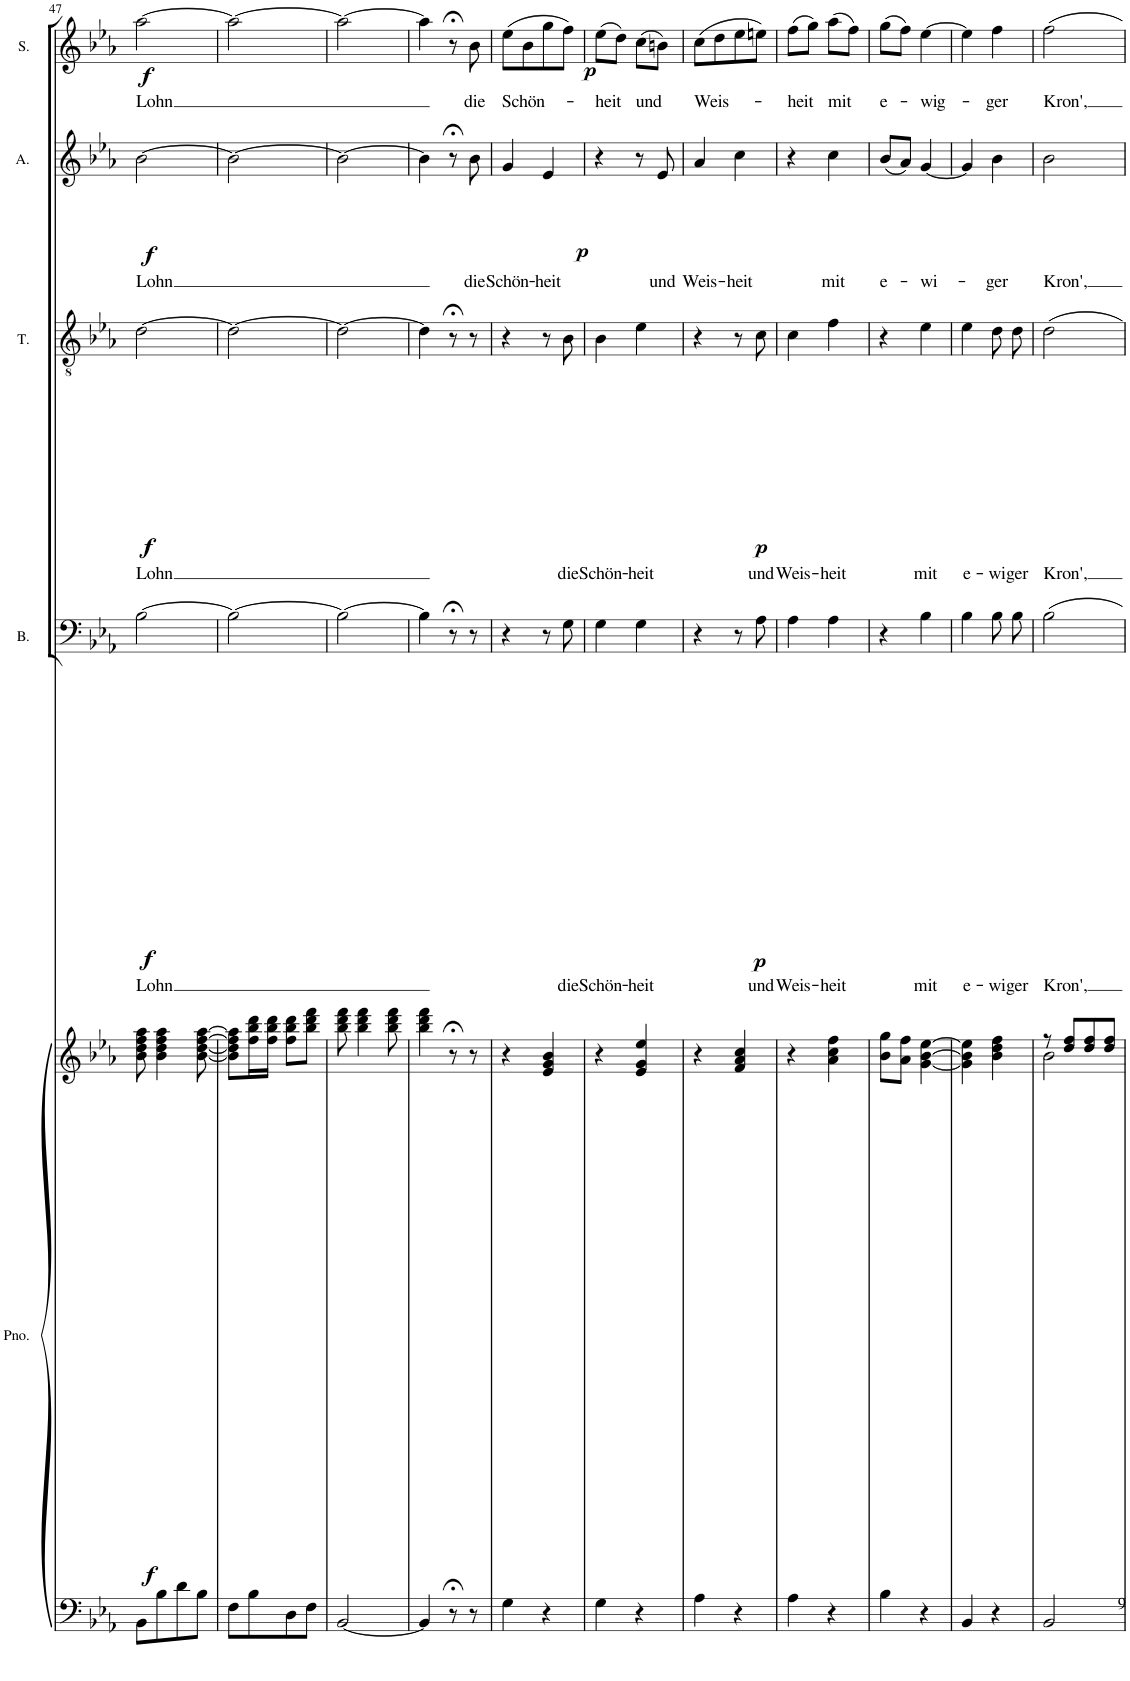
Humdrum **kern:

**kern	**kern	**dynam	**kern	**text	**dynam	**kern	**text	**dynam	**kern	**text	**dynam	**kern	**text	**dynam
*part5	*part5	*part5	*part4	*part4	*part4	*part3	*part3	*part3	*part2	*part2	*part2	*part1	*part1	*part1
*staff6	*staff5	*staff5/6	*staff4	*staff4	*staff4	*staff3	*staff3	*staff3	*staff2	*staff2	*staff2	*staff1	*staff1	*staff1
*I"Piano	*	*	*I"Bass	*	*	*I"Tenor	*	*	*I"Alto	*	*	*I"Soprano	*	*
*I'Pno.	*	*	*I'B.	*	*	*I'T.	*	*	*I'A.	*	*	*I'S.	*	*
!!LO:PB:g=z
*clefF4	*clefG2	*	*clefF4	*	*	*clefGv2	*	*	*clefG2	*	*	*clefG2	*	*
*k[b-e-a-]	*k[b-e-a-]	*	*k[b-e-a-]	*	*	*k[b-e-a-]	*	*	*k[b-e-a-]	*	*	*k[b-e-a-]	*	*
*M2/4	*M4/4	*	*M2/4	*	*	*M2/4	*	*	*M2/4	*	*	*M2/4	*	*
=47	=47	=47	=47	=47	=47	=47	=47	=47	=47	=47	=47	=47	=47	=47
!	!	!LO:DY:b	!	!LO:LY:b	!LO:DY:b	!	!LO:LY:b	!LO:DY:b	!	!LO:LY:b	!LO:DY:b	!	!LO:LY:b	!LO:DY:b
8BB-\L	8b-\ 8dd\ 8ff\ 8aa-\	f	[2B-\	Lohn	f	[2d\	Lohn	f	[2b-\	Lohn	f	[2aa-\	Lohn	f
8B-\	4b-\ 4dd\ 4ff\ 4aa-\	.	.	.	.	.	.	.	.	.	.	.	.	.
8d\	.	.	.	.	.	.	.	.	.	.	.	.	.	.
8B-\J	[8b-\ [8dd\ [8ff\ [8aa-\	.	.	.	.	.	.	.	.	.	.	.	.	.
=48	=48	=48	=48	=48	=48	=48	=48	=48	=48	=48	=48	=48	=48	=48
8F\L	8b-\] 8dd\] 8ff\] 8aa-\]L	.	2B-\_	.	.	2d\_	.	.	2b-\_	.	.	2aa-\_	.	.
8B-\	16ff\ 16bb-\ 16ddd\L	.	.	.	.	.	.	.	.	.	.	.	.	.
.	16ff\ 16bb-\ 16ddd\JJ	.	.	.	.	.	.	.	.	.	.	.	.	.
8D\	8ff\ 8bb-\ 8ddd\L	.	.	.	.	.	.	.	.	.	.	.	.	.
8F\J	8bb-\ 8ddd\ 8fff\J	.	.	.	.	.	.	.	.	.	.	.	.	.
=49	=49	=49	=49	=49	=49	=49	=49	=49	=49	=49	=49	=49	=49	=49
[2BB-/	8bb-\ 8ddd\ 8fff\	.	2B-\_	.	.	2d\_	.	.	2b-\_	.	.	2aa-\_	.	.
.	4bb-\ 4ddd\ 4fff\	.	.	.	.	.	.	.	.	.	.	.	.	.
.	8bb-\ 8ddd\ 8fff\	.	.	.	.	.	.	.	.	.	.	.	.	.
=50	=50	=50	=50	=50	=50	=50	=50	=50	=50	=50	=50	=50	=50	=50
4BB-/]	4bb-\ 4ddd\ 4fff\	.	4B-\]	.	.	4d\]	.	.	4b-\]	.	.	4aa-\]	.	.
8r;<	8r;<	.	8r;<	.	.	8r;<	.	.	8r;<	.	.	8r;<	.	.
!	!	!	!	!	!	!	!	!	!	!LO:LY:b	!LO:DY:b	!	!LO:LY:b	!LO:DY:b
8r	8r	.	8r	.	.	8r	.	.	8b-\	die	p	8b-\	die	p
=51	=51	=51	=51	=51	=51	=51	=51	=51	=51	=51	=51	=51	=51	=51
!	!	!LO:DY:b=2	!	!	!	!	!	!	!	!LO:LY:b	!	!	!LO:LY:b	!
4G\	4r	p	4r	.	.	4r	.	.	4g/	Schön-	.	(8ee-\L	Schön-	.
.	.	.	.	.	.	.	.	.	.	.	.	8b-\	.	.
!	!	!	!	!	!	!	!	!	!	!LO:LY:b	!	!	!	!
4r	4e-/ 4g/ 4b-/	.	8r	.	.	8r	.	.	4e-/	-heit	.	8gg\	.	.
!	!	!	!	!LO:LY:b	!LO:DY:b	!	!LO:LY:b	!LO:DY:b	!	!	!	!	!	!
.	.	.	8G\	die	p	8B-\	die	p	.	.	.	8ff\J)	.	.
=52	=52	=52	=52	=52	=52	=52	=52	=52	=52	=52	=52	=52	=52	=52
!	!	!	!	!LO:LY:b	!	!	!LO:LY:b	!	!	!	!	!	!LO:LY:b	!
4G\	4r	.	4G\	Schön-	.	4B-\	Schön-	.	4r	.	.	(8ee-\L	-heit	.
.	.	.	.	.	.	.	.	.	.	.	.	8dd\J)	.	.
!	!	!	!	!LO:LY:b	!	!	!LO:LY:b	!	!	!	!	!	!LO:LY:b	!
4r	4e-/ 4g/ 4ee-/	.	4G\	-heit	.	4e-\	-heit	.	8r	.	.	(8cc\L	und	.
!	!	!	!	!	!	!	!	!	!	!LO:LY:b	!	!	!	!
.	.	.	.	.	.	.	.	.	8e-/	und	.	8bn\J)	.	.
=53	=53	=53	=53	=53	=53	=53	=53	=53	=53	=53	=53	=53	=53	=53
!	!	!	!	!	!	!	!	!	!	!LO:LY:b	!	!	!LO:LY:b	!
4A-\	4r	.	4r	.	.	4r	.	.	4a-/	Weis-	.	(8cc\L	Weis-	.
.	.	.	.	.	.	.	.	.	.	.	.	8dd\	.	.
!	!	!	!	!	!	!	!	!	!	!LO:LY:b	!	!	!	!
4r	4f/ 4a-/ 4cc/	.	8r	.	.	8r	.	.	4cc\	-heit	.	8ee-\	.	.
!	!	!	!	!LO:LY:b	!	!	!LO:LY:b	!	!	!	!	!	!	!
.	.	.	8A-\	und	.	8c\	und	.	.	.	.	8een\J)	.	.
=54	=54	=54	=54	=54	=54	=54	=54	=54	=54	=54	=54	=54	=54	=54
!	!	!	!	!LO:LY:b	!	!	!LO:LY:b	!	!	!	!	!	!LO:LY:b	!
4A-\	4r	.	4A-\	Weis-	.	4c\	Weis-	.	4r	.	.	(8ff\L	-heit	.
.	.	.	.	.	.	.	.	.	.	.	.	8gg\J)	.	.
!	!	!	!	!LO:LY:b	!	!	!LO:LY:b	!	!	!LO:LY:b	!	!	!LO:LY:b	!
4r	4a-\ 4cc\ 4ff\	.	4A-\	-heit	.	4f\	-heit	.	4cc\	mit	.	(8aa-\L	mit	.
.	.	.	.	.	.	.	.	.	.	.	.	8ff\J)	.	.
=55	=55	=55	=55	=55	=55	=55	=55	=55	=55	=55	=55	=55	=55	=55
!	!	!	!	!	!	!	!	!	!	!LO:LY:b	!	!	!LO:LY:b	!
4B-\	8b-\ 8gg\L	.	4r	.	.	4r	.	.	(8b-/L	e-	.	(8gg\L	e-	.
.	8a-\ 8ff\J	.	.	.	.	.	.	.	8a-/J)	.	.	8ff\J)	.	.
!	!	!	!	!LO:LY:b	!	!	!LO:LY:b	!	!	!LO:LY:b	!	!	!LO:LY:b	!
4r	[4g\ [4b-\ [4ee-\	.	4B-\	mit	.	4e-\	mit	.	[4g/	-wi-	.	[4ee-\	-wig-	.
=56	=56	=56	=56	=56	=56	=56	=56	=56	=56	=56	=56	=56	=56	=56
!	!	!	!	!LO:LY:b	!	!	!LO:LY:b	!	!	!	!	!	!	!
4BB-/	4g\] 4b-\] 4ee-\]	.	4B-\	e-	.	4e-\	e-	.	4g/]	.	.	4ee-\]	.	.
!	!	!	!	!LO:LY:b	!	!	!LO:LY:b	!	!	!LO:LY:b	!	!	!LO:LY:b	!
4r	4b-\ 4dd\ 4ff\	.	8B-\L	-wi-	.	8d\L	-wi-	.	4b-\	-ger	.	4ff\	-ger	.
!	!	!	!	!LO:LY:b	!	!	!LO:LY:b	!	!	!	!	!	!	!
.	.	.	8B-\J	-ger	.	8d\J	-ger	.	.	.	.	.	.	.
=57	=57	=57	=57	=57	=57	=57	=57	=57	=57	=57	=57	=57	=57	=57
*	*^	*	*	*	*	*	*	*	*	*	*	*	*	*
!	!	!	!	!	!LO:LY:b	!	!	!LO:LY:b	!	!	!LO:LY:b	!	!	!LO:LY:b	!
2BB-/	8r	2b-\	.	2B-\	Kron',	.	2d\	Kron',	.	2b-\	Kron',	.	2ff\	Kron',	.
.	8dd/ 8ff/L	.	.	.	.	.	.	.	.	.	.	.	.	.	.
.	8dd/ 8ff/	.	.	.	.	.	.	.	.	.	.	.	.	.	.
.	8dd/ 8ff/J	.	.	.	.	.	.	.	.	.	.	.	.	.	.
*	*v	*v	*	*	*	*	*	*	*	*	*	*	*	*	*
=	=	=	=	=	=	=	=	=	=	=	=	=	=	=
*-	*-	*-	*-	*-	*-	*-	*-	*-	*-	*-	*-	*-	*-	*-
